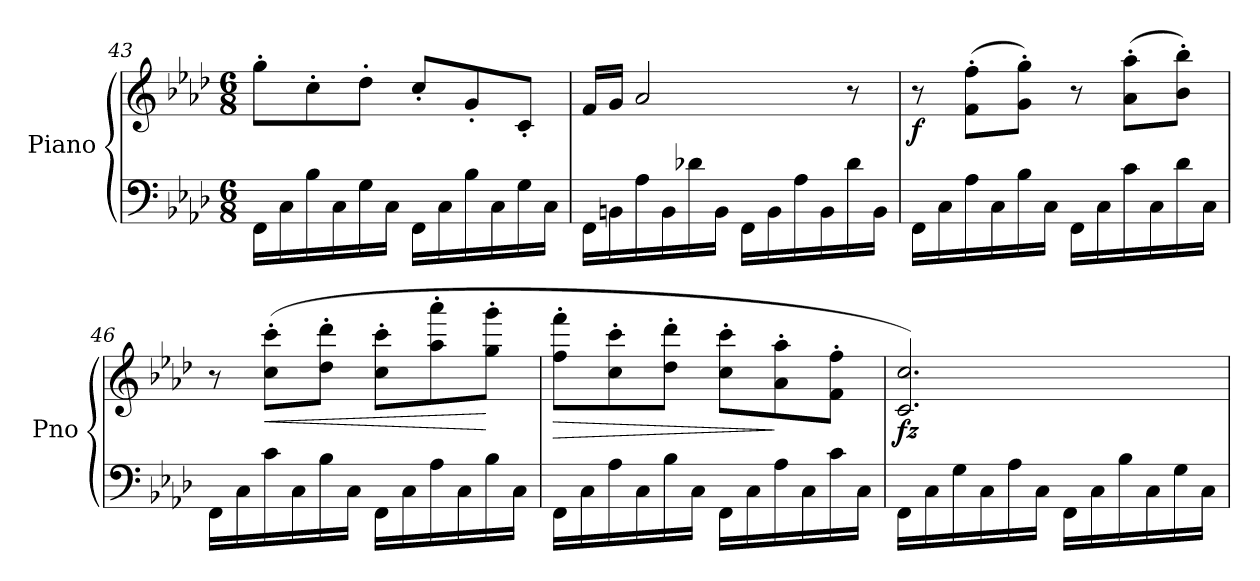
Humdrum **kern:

**kern	**kern	**dynam
*part1	*part1	*part1
*staff2	*staff1	*staff1/2
*I"Piano	*	*
*I'Pno	*	*
*clefF4	*clefG2	*
*k[b-e-a-d-]	*k[b-e-a-d-]	*
*M6/8	*M6/8	*
=43	=43	=43
16FF\LL	8gg'\L	.
16C\	.	.
16B-\	8cc'\	.
16C\	.	.
16G\	8dd-'\J	.
16C\JJ	.	.
16FF\LL	8cc'/L	.
16C\	.	.
16B-\	8g'/	.
16C\	.	.
16G\	8c'/J	.
16C\JJ	.	.
=44	=44	=44
16FF\LL	16f/LL	.
16BBn\	16g/JJ	.
16A-\	2a-/	.
16BB\	.	.
16d-X\	.	.
16BB\JJ	.	.
16FF\LL	.	.
16BB\	.	.
16A-\	.	.
16BB\	.	.
16d-\	8r	.
16BB\JJ	.	.
=45	=45	=45
!	!	!LO:DY:b
16FF\LL	8r	f
16C\	.	.
16A-\	(>8f\' 8ff\'L	.
16C\	.	.
16B-\	8g\' 8gg\'J)	.
16C\JJ	.	.
16FF\LL	8r	.
16C\	.	.
16c\	(>8a-\' 8aa-\'L	.
16C\	.	.
16d-\	8b-\' 8bb-\'J)	.
16C\JJ	.	.
!!LO:LB:g=z
=46	=46	=46
16FF\LL	8r	.
16C\	.	.
!	!	!LO:HP:b
16c\	(>8cc\' 8ccc\'L	<
16C\	.	.
16B-\	8dd-\' 8ddd-\'J	.
16C\JJ	.	.
16FF\LL	8cc\' 8ccc\'L	.
16C\	.	.
16A-\	8aa-\' 8aaa-\'	.
16C\	.	.
16B-\	8gg\' 8ggg\'J	[
16C\JJ	.	.
=47	=47	=47
!	!	!LO:HP:b
16FF\LL	8ff\' 8fff\'L	>
16C\	.	.
16A-\	8cc\' 8ccc\'	.
16C\	.	.
16B-\	8dd-\' 8ddd-\'J	.
16C\JJ	.	.
16FF\LL	8cc\' 8ccc\'L	.
16C\	.	.
16A-\	8a-\' 8aa-\'	]
16C\	.	.
16c\	8f\' 8ff\'J	.
16C\JJ	.	.
=48	=48	=48
!	!	!LO:DY:b
16FF\LL	2.c/ 2.cc/)	fz
16C\	.	.
16G\	.	.
16C\	.	.
16A-\	.	.
16C\JJ	.	.
16FF\LL	.	.
16C\	.	.
16B-\	.	.
16C\	.	.
16G\	.	.
16C\JJ	.	.
=	=	=
*-	*-	*-
